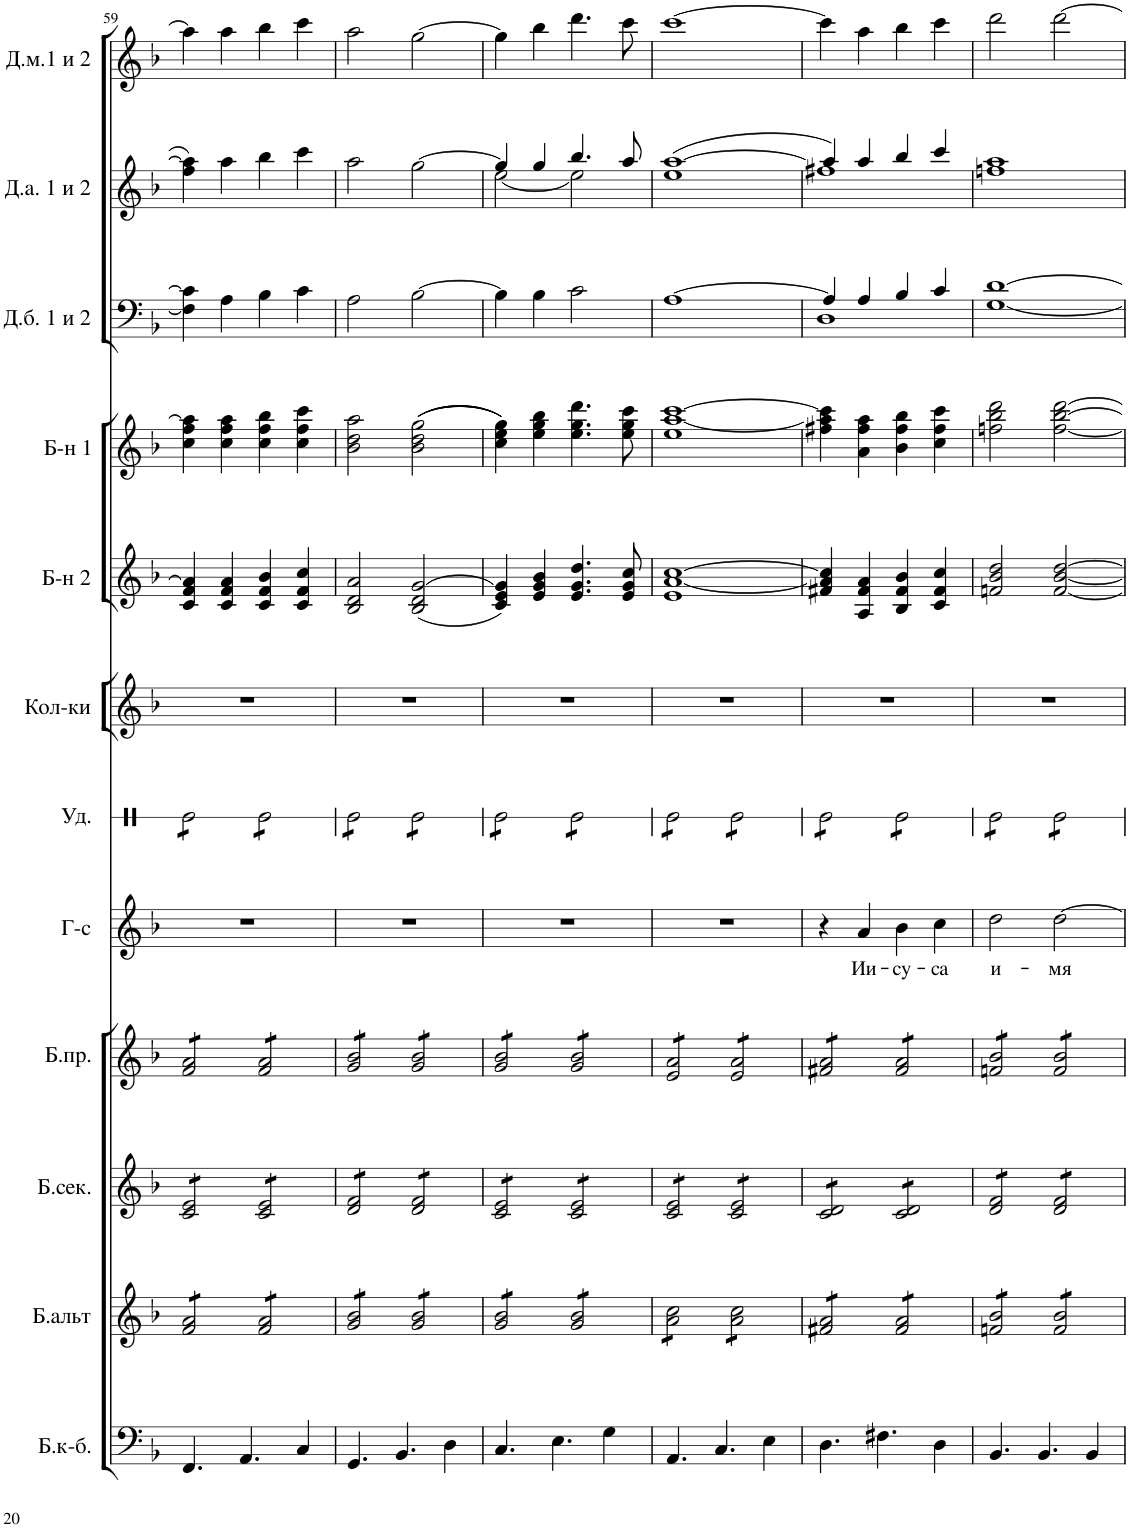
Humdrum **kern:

**kern	**kern	**kern	**kern	**kern	**text	**kern	**kern	**kern	**kern	**kern	**kern	**kern
*part12	*part11	*part10	*part9	*part8	*part8	*part7	*part6	*part5	*part4	*part3	*part2	*part1
*staff12	*staff11	*staff10	*staff9	*staff8	*staff8	*staff7	*staff6	*staff5	*staff4	*staff3	*staff2	*staff1
*I"Балалайка к-бас	*I"Балалайка альт	*I"Балалайка секунда	*I"Балалайка прима	*I"Голос	*	*I"Ударные	*I"Колокольчики	*I"Баян 2	*I"Баян 1	*I"Д.бас 1 и 2	*I"Д.альт 1 и 2	*I"Д.мал.1 и 2
!!LO:PB:g=z
*clefF4	*clefG2	*clefG2	*clefG2	*clefG2	*	*clefX	*clefG2	*clefG2	*clefG2	*clefF4	*clefG2	*clefG2
*k[b-]	*k[b-]	*k[b-]	*k[b-]	*k[b-]	*	*k[]	*k[b-]	*k[b-]	*k[b-]	*k[b-]	*k[b-]	*k[b-]
*M4/4	*M4/4	*M4/4	*M4/4	*M4/4	*	*M4/4	*M4/4	*M4/4	*M4/4	*M4/4	*M4/4	*M4/4
*met(c)	*met(c)	*met(c)	*met(c)	*met(c)	*	*met(c)	*met(c)	*met(c)	*met(c)	*met(c)	*met(c)	*met(c)
=59	=59	=59	=59	=59	=59	=59	=59	=59	=59	=59	=59	=59
*	*tremolo	*	*	*	*	*	*	*	*	*	*	*
*	*	*tremolo	*	*	*	*	*	*	*	*	*	*
*	*	*	*tremolo	*	*	*	*	*	*	*	*	*
*	*	*	*	*	*	*tremolo	*	*	*	*	*	*
4.FF/	8f/ 8a/L	8c/ 8e/L	8f/ 8a/L	1r	.	8Re\L	1r	4c/ 4f/ 4a/]	4cc\ 4ff\ 4aa\]	4F\] 4c\]	4ff\ 4aa\]	4aa\]
.	8f/ 8a/	8c/ 8e/	8f/ 8a/	.	.	8Re\	.	.	.	.	.	.
.	8f/ 8a/	8c/ 8e/	8f/ 8a/	.	.	8Re\	.	4c/ 4f/ 4a/	4cc\ 4ff\ 4aa\	4A\	4aa\	4aa\
4.AA/	8f/ 8a/J	8c/ 8e/J	8f/ 8a/J	.	.	8Re\J	.	.	.	.	.	.
.	8f/ 8a/L	8c/ 8e/L	8f/ 8a/L	.	.	8Re\L	.	4c/ 4f/ 4b-/	4cc\ 4ff\ 4bb-\	4B-\	4bb-\	4bb-\
.	8f/ 8a/	8c/ 8e/	8f/ 8a/	.	.	8Re\	.	.	.	.	.	.
4C/	8f/ 8a/	8c/ 8e/	8f/ 8a/	.	.	8Re\	.	4c/ 4f/ 4cc/	4cc\ 4ff\ 4ccc\	4c\	4ccc\	4ccc\
.	8f/ 8a/J	8c/ 8e/J	8f/ 8a/J	.	.	8Re\J	.	.	.	.	.	.
=60	=60	=60	=60	=60	=60	=60	=60	=60	=60	=60	=60	=60
4.GG/	8g/ 8b-/L	8d/ 8f/L	8g/ 8b-/L	1r	.	8Re\L	1r	2B-/ 2d/ 2a/	2b-\ 2dd\ 2aa\	2A\	2aa\	2aa\
.	8g/ 8b-/	8d/ 8f/	8g/ 8b-/	.	.	8Re\	.	.	.	.	.	.
.	8g/ 8b-/	8d/ 8f/	8g/ 8b-/	.	.	8Re\	.	.	.	.	.	.
4.BB-/	8g/ 8b-/J	8d/ 8f/J	8g/ 8b-/J	.	.	8Re\J	.	.	.	.	.	.
.	8g/ 8b-/L	8d/ 8f/L	8g/ 8b-/L	.	.	8Re\L	.	(2B-/ 2d/ [2g/	(((2b-\ 2dd\ 2gg\	[2B-\	[2gg\	[2gg\
.	8g/ 8b-/	8d/ 8f/	8g/ 8b-/	.	.	8Re\	.	.	.	.	.	.
4D\	8g/ 8b-/	8d/ 8f/	8g/ 8b-/	.	.	8Re\	.	.	.	.	.	.
.	8g/ 8b-/J	8d/ 8f/J	8g/ 8b-/J	.	.	8Re\J	.	.	.	.	.	.
=61	=61	=61	=61	=61	=61	=61	=61	=61	=61	=61	=61	=61
*	*	*	*	*	*	*	*	*	*	*	*^	*
4.C/	8g/ 8b-/L	8c/ 8e/L	8g/ 8b-/L	1r	.	8Re\L	1r	4c/ 4e/ 4g/])	4cc\ 4ee\ 4gg\)))	4B-\]	4gg/]	[2ee\	4gg\]
.	8g/ 8b-/	8c/ 8e/	8g/ 8b-/	.	.	8Re\	.	.	.	.	.	.	.
.	8g/ 8b-/	8c/ 8e/	8g/ 8b-/	.	.	8Re\	.	4e/ 4g/ 4b-/	4ee\ 4gg\ 4bb-\	4B-\	4gg/	.	4bb-\
4.E\	8g/ 8b-/J	8c/ 8e/J	8g/ 8b-/J	.	.	8Re\J	.	.	.	.	.	.	.
.	8g/ 8b-/L	8c/ 8e/L	8g/ 8b-/L	.	.	8Re\L	.	4.e/ 4.g/ 4.dd/	4.ee\ 4.gg\ 4.ddd\	2c\	4.bb-/	2ee\]	4.ddd\
.	8g/ 8b-/	8c/ 8e/	8g/ 8b-/	.	.	8Re\	.	.	.	.	.	.	.
4G\	8g/ 8b-/	8c/ 8e/	8g/ 8b-/	.	.	8Re\	.	.	.	.	.	.	.
.	8g/ 8b-/J	8c/ 8e/J	8g/ 8b-/J	.	.	8Re\J	.	8e/ 8g/ 8cc/	8ee\ 8gg\ 8ccc\	.	8aa/	.	8ccc\
*	*	*	*	*	*	*	*	*	*	*	*v	*v	*
=62	=62	=62	=62	=62	=62	=62	=62	=62	=62	=62	=62	=62
4.AA/	8a\ 8cc\L	8c/ 8e/L	8e/ 8a/L	1r	.	8Re\L	1r	1e [1a [1cc	1ee [1aa [1ccc	[1A	(1ee [1aa	[1ccc
.	8a\ 8cc\	8c/ 8e/	8e/ 8a/	.	.	8Re\	.	.	.	.	.	.
.	8a\ 8cc\	8c/ 8e/	8e/ 8a/	.	.	8Re\	.	.	.	.	.	.
4.C/	8a\ 8cc\J	8c/ 8e/J	8e/ 8a/J	.	.	8Re\J	.	.	.	.	.	.
.	8a\ 8cc\L	8c/ 8e/L	8e/ 8a/L	.	.	8Re\L	.	.	.	.	.	.
.	8a\ 8cc\	8c/ 8e/	8e/ 8a/	.	.	8Re\	.	.	.	.	.	.
4E\	8a\ 8cc\	8c/ 8e/	8e/ 8a/	.	.	8Re\	.	.	.	.	.	.
.	8a\ 8cc\J	8c/ 8e/J	8e/ 8a/J	.	.	8Re\J	.	.	.	.	.	.
=63	=63	=63	=63	=63	=63	=63	=63	=63	=63	=63	=63	=63
*	*	*	*	*	*	*	*	*	*	*^	*^	*
4.D\	8f#X/ 8a/L	8c/ 8d/L	8f#X/ 8a/L	4r	.	8Re\L	1r	4f#X/ 4a/] 4cc/]	4ff#X\ 4aa\] 4ccc\]	4A/]	1D	4aa/])	1ff#X	4ccc\]
.	8f#X/ 8a/	8c/ 8d/	8f#X/ 8a/	.	.	8Re\	.	.	.	.	.	.	.	.
!	!	!	!	!	!LO:LY:b	!	!	!	!	!	!	!	!	!
.	8f#X/ 8a/	8c/ 8d/	8f#X/ 8a/	4a/	Ии-	8Re\	.	4A/ 4f#/ 4a/	4a\ 4ff#\ 4aa\	4A/	.	4aa/	.	4aa\
4.F#X\	8f#X/ 8a/J	8c/ 8d/J	8f#X/ 8a/J	.	.	8Re\J	.	.	.	.	.	.	.	.
!	!	!	!	!	!LO:LY:b	!	!	!	!	!	!	!	!	!
.	8f#/ 8a/L	8c/ 8d/L	8f#/ 8a/L	4b-\	-су-	8Re\L	.	4B-/ 4f#/ 4b-/	4b-\ 4ff#\ 4bb-\	4B-/	.	4bb-/	.	4bb-\
.	8f#/ 8a/	8c/ 8d/	8f#/ 8a/	.	.	8Re\	.	.	.	.	.	.	.	.
!	!	!	!	!	!LO:LY:b	!	!	!	!	!	!	!	!	!
4D\	8f#/ 8a/	8c/ 8d/	8f#/ 8a/	4cc\	-са	8Re\	.	4c/ 4f#/ 4cc/	4cc\ 4ff#\ 4ccc\	4c/	.	4ccc/	.	4ccc\
.	8f#/ 8a/J	8c/ 8d/J	8f#/ 8a/J	.	.	8Re\J	.	.	.	.	.	.	.	.
*	*	*	*	*	*	*	*	*	*	*v	*v	*	*	*
*	*	*	*	*	*	*	*	*	*	*	*v	*v	*
=64	=64	=64	=64	=64	=64	=64	=64	=64	=64	=64	=64	=64
!	!	!	!	!	!LO:LY:b	!	!	!	!	!	!	!
4.BB-/	8fn/ 8b-/L	8d/ 8f/L	8fn/ 8b-/L	2dd\	и-	8Re\L	1r	2fn/ 2b-/ 2dd/	2ffn\ 2bb-\ 2ddd\	[1G [1d	1ffn 1aa	2ddd\
.	8fn/ 8b-/	8d/ 8f/	8fn/ 8b-/	.	.	8Re\	.	.	.	.	.	.
.	8fn/ 8b-/	8d/ 8f/	8fn/ 8b-/	.	.	8Re\	.	.	.	.	.	.
4.BB-/	8fn/ 8b-/J	8d/ 8f/J	8fn/ 8b-/J	.	.	8Re\J	.	.	.	.	.	.
!	!	!	!	!	!LO:LY:b	!	!	!	!	!	!	!
.	8f/ 8b-/L	8d/ 8f/L	8f/ 8b-/L	[2dd\	-мя	8Re\L	.	[2f/ [2b-/ [2dd/	[2ff\ [2bb-\ [2ddd\	.	.	[2ddd\
.	8f/ 8b-/	8d/ 8f/	8f/ 8b-/	.	.	8Re\	.	.	.	.	.	.
4BB-/	8f/ 8b-/	8d/ 8f/	8f/ 8b-/	.	.	8Re\	.	.	.	.	.	.
.	8f/ 8b-/J	8d/ 8f/J	8f/ 8b-/J	.	.	8Re\J	.	.	.	.	.	.
*	*	*	*	*	*	*Xtremolo	*	*	*	*	*	*
*	*	*	*Xtremolo	*	*	*	*	*	*	*	*	*
*	*	*Xtremolo	*	*	*	*	*	*	*	*	*	*
*	*Xtremolo	*	*	*	*	*	*	*	*	*	*	*
=	=	=	=	=	=	=	=	=	=	=	=	=
*-	*-	*-	*-	*-	*-	*-	*-	*-	*-	*-	*-	*-
